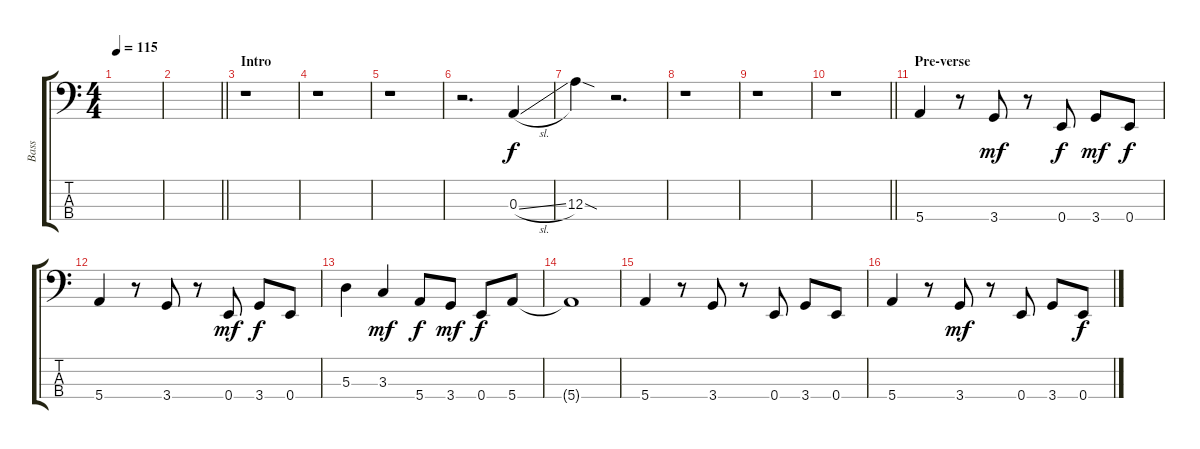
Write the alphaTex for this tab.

\track ("Bass" "Bass") {instrument electricbasspick}
\staff {score tabs}
\tuning (G2 D2 A1 E1) {hide}
\ts (4 4)
\tempo 115
\clef f4
\ks c
|
\barLineRight lightlight
|
\section ("" "Intro")
r.1 |
r.1 |
r.1 |
r.2{d} 0.3{sl}.4 |
12.3{sod}.4 r.2{d} |
r.1 |
r.1 |
\barLineRight lightlight
r.1 |
\section ("" "Pre-verse")
5.4.4 r.8 3.4.8{dy mf} r.8 0.4.8{dy f} 3.4.8{dy mf} 0.4.8{dy f} |
5.4.4 r.8 3.4.8 r.8 0.4.8{dy mf} 3.4.8{dy f} 0.4.8 |
5.3.4 3.3.4{dy mf} 5.4.8{dy f} 3.4.8{dy mf} 0.4.8{dy f} 5.4.8 |
5.4{t}.1 |
5.4.4 r.8 3.4.8 r.8 0.4.8 3.4.8 0.4.8 |
5.4.4 r.8 3.4.8{dy mf} r.8 0.4.8 3.4.8 0.4.8{dy f}
